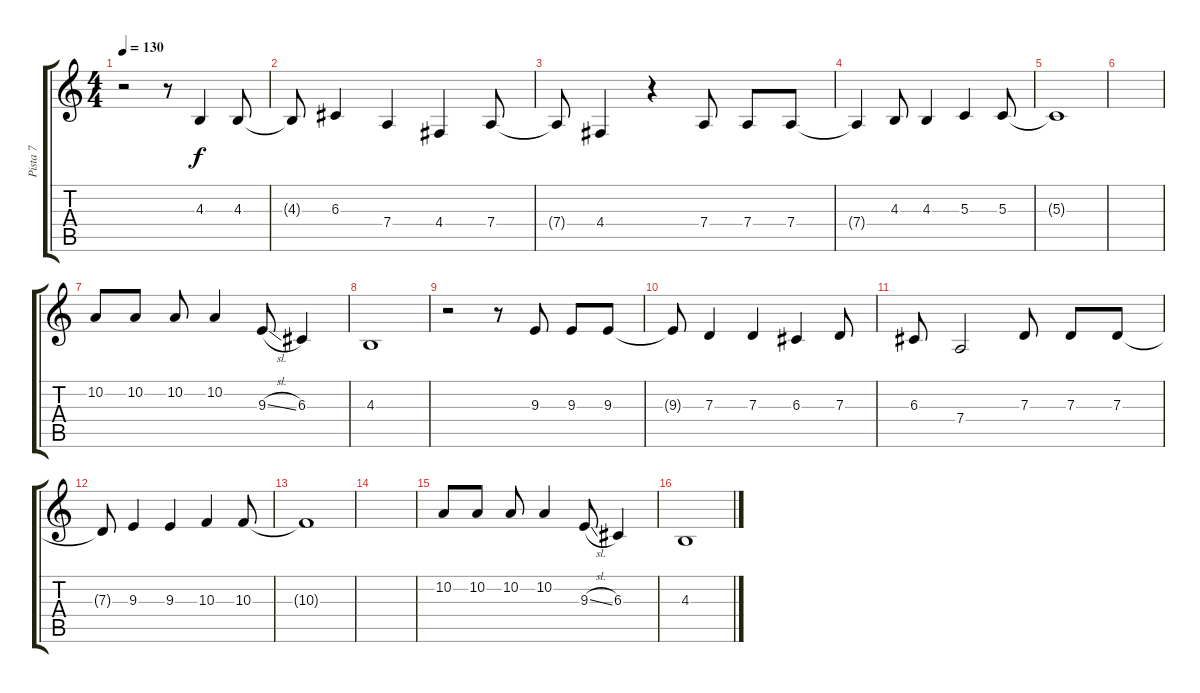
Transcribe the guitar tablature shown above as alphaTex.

\track ("Pista 7" "Pista 7") {instrument acousticgrandpiano}
\staff {score tabs}
\tuning (E4 B3 G3 D3 A2 E2) {hide}
\ts (4 4)
\tempo 130
\clef g2
\ks c
r.2{dy f} r.8 4.3.4 4.3.8 |
4.3{t}.8 6.3.4 7.4.4 4.4.4 7.4.8 |
7.4{t}.8 4.4.4 r.4 7.4.8 7.4.8 7.4.8 |
7.4{t}.4 4.3.8 4.3.4 5.3.4 5.3.8 |
5.3{t}.1 |
|
10.2.8 10.2.8 10.2.8 10.2.4 9.3{sl}.8 6.3.4 |
4.3.1 |
r.2 r.8 9.3.8 9.3.8 9.3.8 |
9.3{t}.8 7.3.4 7.3.4 6.3.4 7.3.8 |
6.3.8 7.4.2 7.3.8 7.3.8 7.3.8 |
7.3{t}.8 9.3.4 9.3.4 10.3.4 10.3.8 |
10.3{t}.1 |
|
10.2.8 10.2.8 10.2.8 10.2.4 9.3{sl}.8 6.3.4 |
4.3.1
